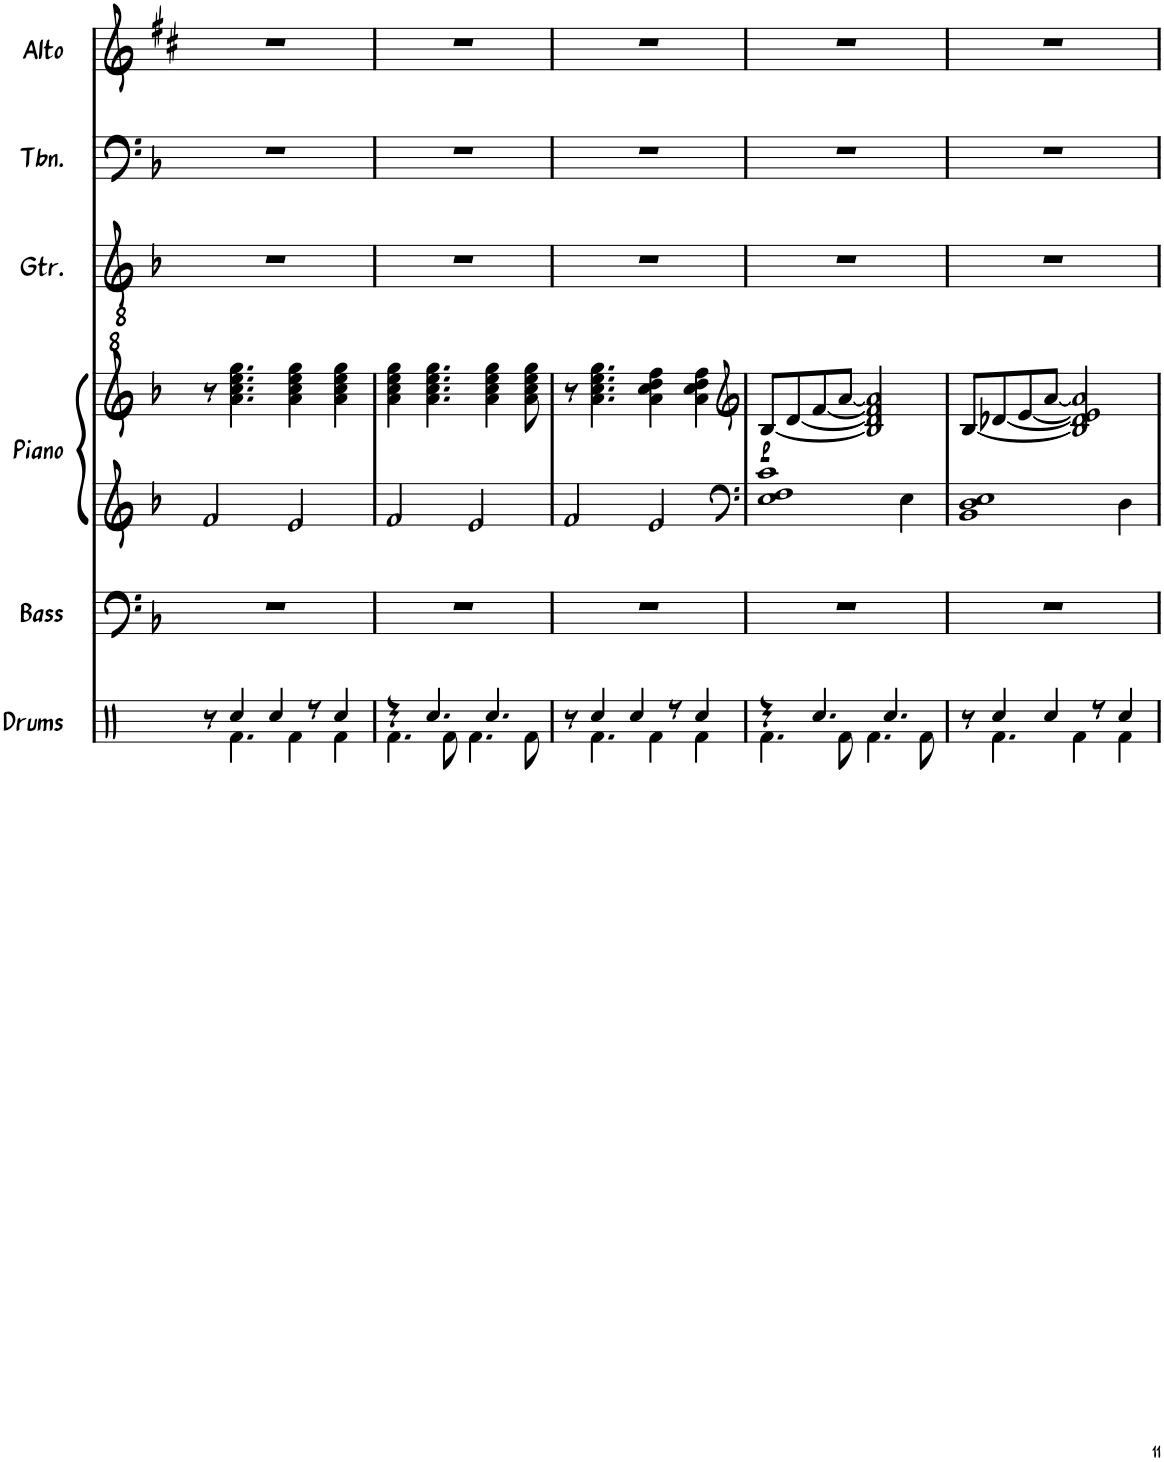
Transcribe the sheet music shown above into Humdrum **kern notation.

**kern	**kern	**kern	**kern	**dynam	**kern	**kern	**kern
*part6	*part5	*part4	*part4	*part4	*part3	*part2	*part1
*staff7	*staff6	*staff5	*staff4	*staff4/5	*staff3	*staff2	*staff1
*I"Drums	*I"Bass	*I"Piano	*	*	*I"Guitar	*I"Trombone	*I"Alto Sax
*I'Drums	*I'Bass	*I'Piano	*	*	*I'Gtr.	*I'Tbn.	*I'Alto
!!LO:PB:g=z
*clefX	*clefF4	*clefG2	*clefG^2	*	*clefGv2	*clefF4	*clefG2
*	*Trd7c12	*	*	*	*	*	*Trd5c9
*k[]	*k[b-]	*k[b-]	*k[b-]	*	*k[b-]	*k[b-]	*k[f#c#]
*M4/4	*M4/4	*M4/4	*M4/4	*	*M4/4	*M4/4	*M4/4
=50	=50	=50	=50	=50	=50	=50	=50
*^	*	*	*	*	*	*	*
8r	8ryy	1r	2f/	8r	.	1r	1r	1r
4Rcc/	4.Rf\	.	.	4.aa\ 4.ccc\ 4.eee\ 4.ggg\	.	.	.	.
4Rcc/	.	.	.	.	.	.	.	.
.	4Rf\	.	2e/	4aa\ 4ccc\ 4eee\ 4ggg\	.	.	.	.
8r	.	.	.	.	.	.	.	.
4Rcc/	4Rf\	.	.	4aa\ 4ccc\ 4eee\ 4ggg\	.	.	.	.
=51	=51	=51	=51	=51	=51	=51	=51	=51
4r	4.Rf\	1r	2f/	4aa\ 4ccc\ 4eee\ 4ggg\	.	1r	1r	1r
4.Rcc/	.	.	.	4.aa\ 4.ccc\ 4.eee\ 4.ggg\	.	.	.	.
.	8Rf\	.	.	.	.	.	.	.
.	4.Rf\	.	2e/	.	.	.	.	.
4.Rcc/	.	.	.	4aa\ 4ccc\ 4eee\ 4ggg\	.	.	.	.
.	8Rf\	.	.	8aa\ 8ccc\ 8eee\ 8ggg\	.	.	.	.
=52	=52	=52	=52	=52	=52	=52	=52	=52
8r	8ryy	1r	2f/	8r	.	1r	1r	1r
4Rcc/	4.Rf\	.	.	4.aa\ 4.ccc\ 4.eee\ 4.ggg\	.	.	.	.
4Rcc/	.	.	.	.	.	.	.	.
.	4Rf\	.	2e/	4aa\ 4ccc\ 4ddd\ 4fff\	.	.	.	.
8r	.	.	.	.	.	.	.	.
4Rcc/	4Rf\	.	.	4aa\ 4ccc\ 4ddd\ 4fff\	.	.	.	.
=53	=53	=53	=53	=53	=53	=53	=53	=53
*	*	*	*clefF4	*clefG2	*	*	*	*
*	*	*	*^	*	*	*	*	*
!	!	!	!	!	!	!LO:DY:b	!	!	!
4r	4.Rf\	1r	1E 1F 1c	2.ryy	[8B-/L	p	1r	1r	1r
.	.	.	.	.	[8d/	.	.	.	.
4.Rcc/	.	.	.	.	[8f/	.	.	.	.
.	8Rf\	.	.	.	[8a/J	.	.	.	.
.	4.Rf\	.	.	.	2B-/] 2d/] 2f/] 2a/]	.	.	.	.
4.Rcc/	.	.	.	.	.	.	.	.	.
.	.	.	.	4E\	.	.	.	.	.
.	8Rf\	.	.	.	.	.	.	.	.
=54	=54	=54	=54	=54	=54	=54	=54	=54	=54
8r	8ryy	1r	1BB- 1D 1E	2.ryy	[8B-/L	.	1r	1r	1r
4Rcc/	4.Rf\	.	.	.	[8d-X/	.	.	.	.
.	.	.	.	.	[8e/	.	.	.	.
4Rcc/	.	.	.	.	[8a/J	.	.	.	.
.	4Rf\	.	.	.	2B-/] 2d-/] 2e/] 2a/]	.	.	.	.
8r	.	.	.	.	.	.	.	.	.
4Rcc/	4Rf\	.	.	4D\	.	.	.	.	.
*v	*v	*	*v	*v	*	*	*	*	*
=	=	=	=	=	=	=	=
*-	*-	*-	*-	*-	*-	*-	*-
